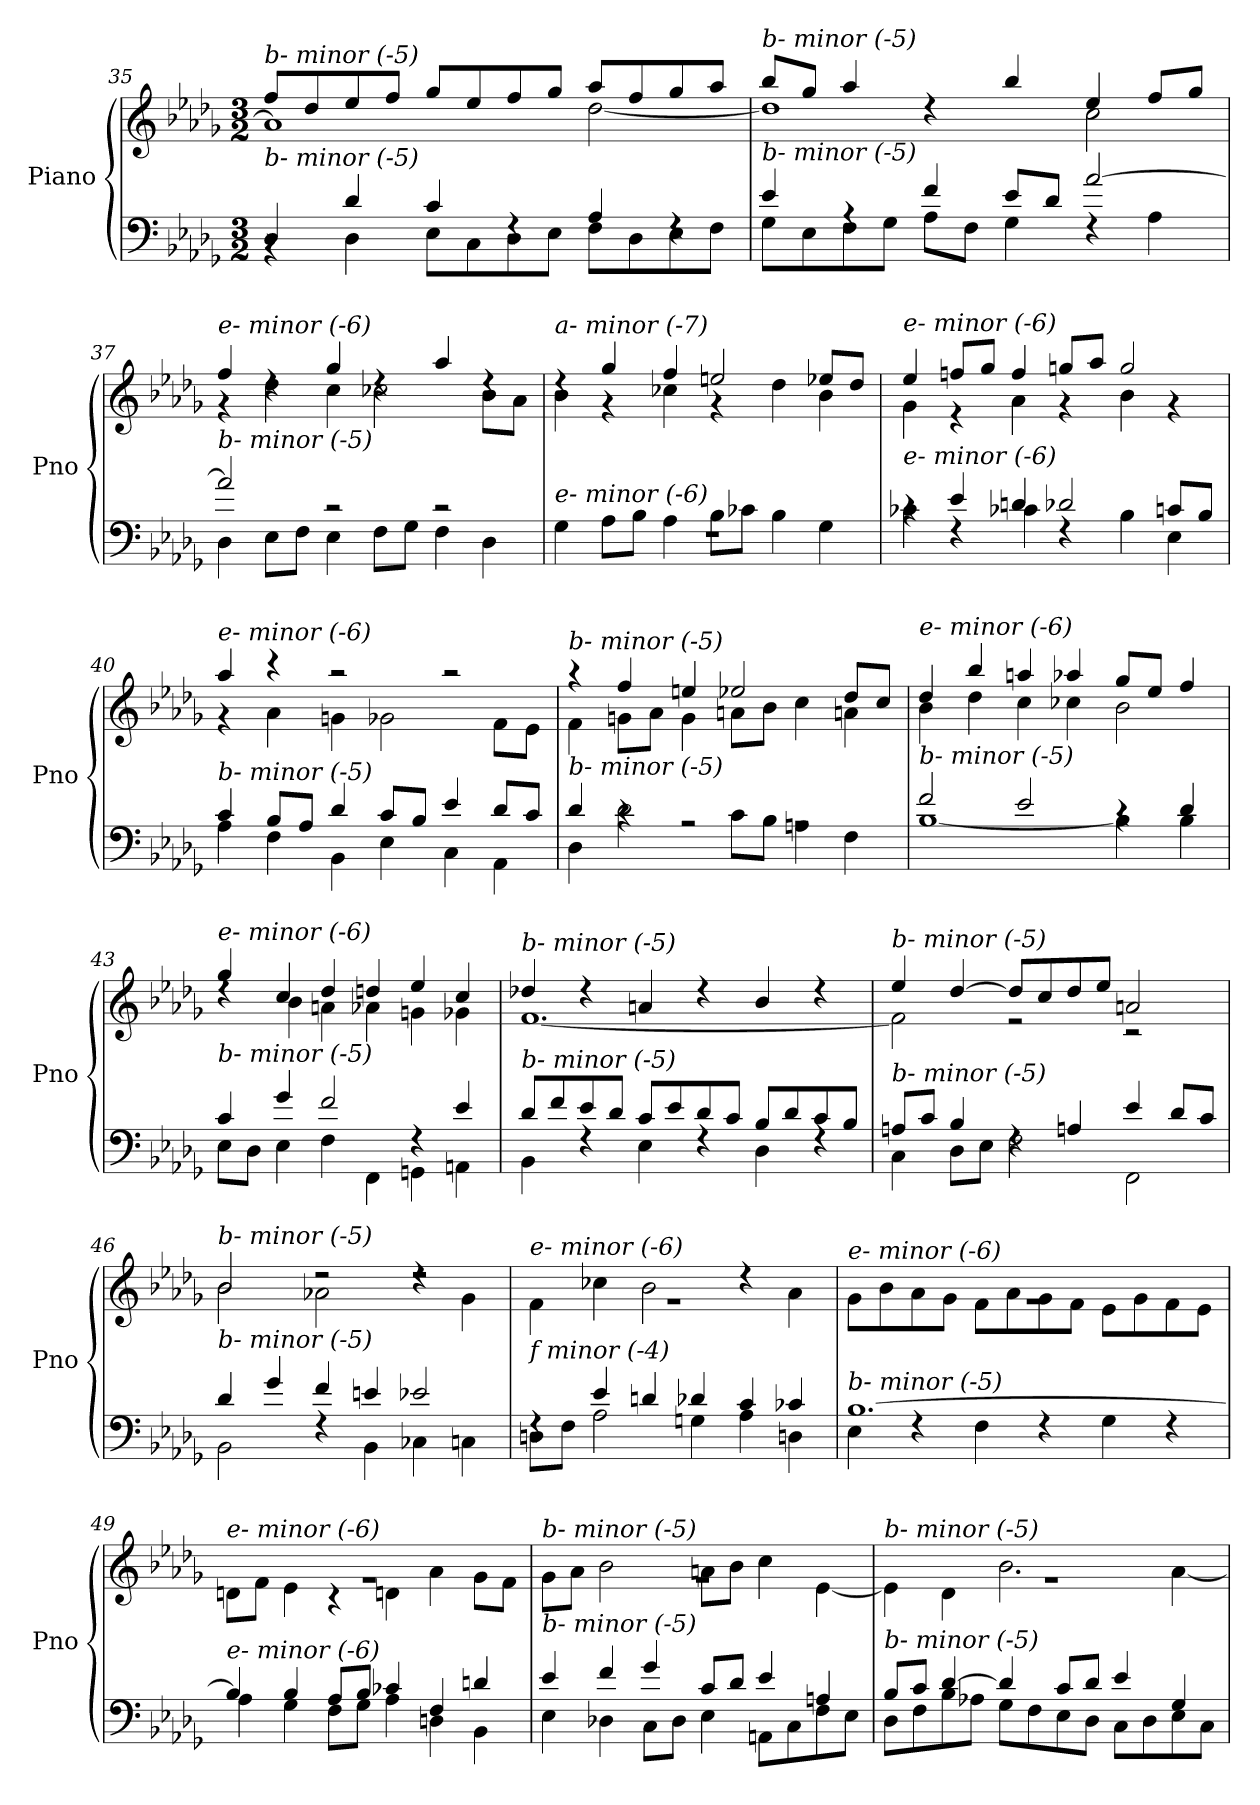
**kern	**kern
*part1	*part1
*staff2	*staff1
*I"Piano	*
*I'Pno	*
*clefF4	*clefG2
*k[b-e-a-d-g-]	*k[b-e-a-d-g-]
*M3/2	*M3/2
=35	=35
*^	*^
!	!	!LO:TX:i:t=b- minor (-5)	!
!LO:TX:i:t=b- minor (-5)	!	!	!
4D-/	4rBB	8ff/L	1a-]
.	.	8dd-/	.
4d-/	4D-\	8ee-/	.
.	.	8ff/J	.
4c/	8E-\L	8gg-/L	.
.	8C\	8ee-/	.
4rF	8D-\	8ff/	.
.	8E-\J	8gg-/J	.
4A-/	8F\L	8aa-/L	[2dd-\
.	8D-\	8ff/	.
4rF	8E-\	8gg-/	.
.	8F\J	8aa-/J	.
!!LO:LB:g=z	!!
=36	=36	=36	=36
!	!	!LO:TX:i:t=b- minor (-5)	!
!LO:TX:i:t=b- minor (-5)	!	!	!
4e-/	8G-\L	8bb-/L	1dd-]
.	8E-\	8gg-/J	.
4rA	8F\	4aa-/	.
.	8G-\J	.	.
4f/	8A-\L	4rdd	.
.	8F\J	.	.
8e-/L	4G-\	4bb-/	.
8d-/J	.	.	.
[2a-/	4rF	4ee-/	2cc\
.	4A-\	8ff/L	.
.	.	8gg-/J	.
=37	=37	=37	=37
!	!	!LO:TX:i:t=e- minor (-6)	!
!LO:TX:i:t=b- minor (-5)	!	!	!
2a-/]	4D-\	4ff/	4r
.	8E-\L	4rdd	4dd-\
.	8F\J	.	.
2r	4E-\	4gg-/	4cc\
.	8F\L	4rdd	2cc-X\
.	8G-\J	.	.
2r	4F\	4aa-/	.
.	4D-\	4rdd	8b-\L
.	.	.	8a-\J
=38	=38	=38	=38
!	!	!LO:TX:i:t=a- minor (-7)	!
!LO:TX:i:t=e- minor (-6)	!	!	!
1.rF	4G-\	4rdd	4b-\
.	8A-\L	4gg-/	4r
.	8B-\J	.	.
.	4A-\	4ff/	4cc-X\
.	8B-\L	2eeni/	4r
.	8c-X\J	.	.
.	4B-\	.	4dd-\
.	4G-\	8ee-/L	4b-\
.	.	8dd-/J	.
=39	=39	=39	=39
!	!	!LO:TX:i:t=e- minor (-6)	!
!LO:TX:i:t=e- minor (-6)	!	!	!
4rc	4c-X\	4ee-/	4g-\
4e-/	4rF	8ffn/L	4r
.	.	8gg-/J	.
4dn/	4c-X\	4ff/	4a-\
2d-X/	4rF	8ggn/L	4r
.	.	8aa-/J	.
.	4B-\	2gg/	4b-\
8cn/L	4E-\	.	4r
8B-/J	.	.	.
!!LO:LB:g=z	!!
=40	=40	=40	=40
!	!	!LO:TX:i:t=e- minor (-6)	!
!LO:TX:i:t=b- minor (-5)	!	!	!
4c/	4A-\	4aa-/	4r
8B-/L	4F\	4r	4a-\
8A-/J	.	.	.
4d-/	4BB-\	2r	4gn\
8c/L	4E-\	.	2g-X\
8B-/J	.	.	.
4e-/	4C\	2r	.
8d-/L	4AA-\	.	8f\L
8c/J	.	.	8e-\J
=41	=41	=41	=41
!	!	!LO:TX:i:t=b- minor (-5)	!
!LO:TX:i:t=b- minor (-5)	!	!	!
4d-/	4D-\	4r	4f\
4rc	2d-\	4ff/	8gn\L
.	.	.	8a-\J
2rA	.	4een/	4g\
.	8c\L	2ee-X/	8an\L
.	8B-\J	.	8b-\J
2rA	4An\	.	4cc\
.	4F\	8dd-/L	4an\
.	.	8cc/J	.
=42	=42	=42	=42
!	!	!LO:TX:i:t=e- minor (-6)	!
!LO:TX:i:t=b- minor (-5)	!	!	!
2f/	[1B-	4dd-/	4b-\
.	.	4bb-/	4dd-\
2e-/	.	4aan/	4cc\
.	.	4aa-X/	4cc-X\
4rc	4B-\]	8gg-/L	2b-\
.	.	8ee-/J	.
4d-/	4B-\	4ff/	.
=43	=43	=43	=43
!	!	!LO:TX:i:t=e- minor (-6)	!
!LO:TX:i:t=b- minor (-5)	!	!	!
4c/	8E-\L	4gg-/	4rdd
.	8D-\J	.	.
4g-/	4E-\	4cc/	4b-\
2f/	4F\	4dd-/	4an\
.	4FF\	4ddn/	4a-X\
4rF	4GGn\	4ee-/	4gn\
4e-/	4AAn\	4cc/	4g-X\
!!LO:PB:g=z	!!
=44	=44	=44	=44
!	!	!LO:TX:i:t=b- minor (-5)	!
!LO:TX:i:t=b- minor (-5)	!	!	!
8d-/L	4BB-\	4dd-X/	[1.f
8f/	.	.	.
8e-/	4rF	4r	.
8d-/J	.	.	.
8c/L	4E-\	4an/	.
8e-/	.	.	.
8d-/	4rF	4r	.
8c/J	.	.	.
8B-/L	4D-\	4b-/	.
8d-/	.	.	.
8c/	4rF	4r	.
8B-/J	.	.	.
=45	=45	=45	=45
!	!	!LO:TX:i:t=b- minor (-5)	!
!LO:TX:i:t=b- minor (-5)	!	!	!
8An/L	4C\	4ee-/	2f\]
8c/J	.	.	.
4B-/	8D-\L	[4dd-/	.
.	8E-\J	.	.
4rF	2F\	8dd-/L]	2r
.	.	8cc/	.
4An/	.	8dd-/	.
.	.	8ee-/J	.
4e-/	2FF\	2an/	2r
8d-/L	.	.	.
8c/J	.	.	.
=46	=46	=46	=46
!	!	!LO:TX:i:t=b- minor (-5)	!
!LO:TX:i:t=b- minor (-5)	!	!	!
4d-/	2BB-\	2b-/	2b-\
4g-/	.	.	.
4f/	4rF	2r	2a-X\
4eni/	4BB-\	.	.
2e-/	4C-X\	2r	4rdd
.	4Cn\	.	4g-\
=47	=47	=47	=47
!	!	!LO:TX:i:t=e- minor (-6)	!
!LO:TX:i:t=f minor (-4)	!	!	!
4rF	8Dn\L	1.rg	4f\
.	8F\J	.	.
4e-/	2A-\	.	4cc-X\
4dn/	.	.	2b-\
4d-X/	4Gn\	.	.
4c/	4A-\	.	4rdd
4c-X/	4Dn\	.	4a-\
!!LO:LB:g=z	!!
=48	=48	=48	=48
!	!	!LO:TX:i:t=e- minor (-6)	!
!LO:TX:i:t=b- minor (-5)	!	!	!
[1.B-	4E-\	1.rg	8g-\L
.	.	.	8b-\
.	4rF	.	8a-\
.	.	.	8g-\J
.	4F\	.	8f\L
.	.	.	8a-\
.	4rF	.	8g-\
.	.	.	8f\J
.	4G-\	.	8e-\L
.	.	.	8g-\
.	4rF	.	8f\
.	.	.	8e-\J
=49	=49	=49	=49
!	!	!LO:TX:i:t=e- minor (-6)	!
!LO:TX:i:t=e- minor (-6)	!	!	!
4B-/]	4A-\	1.rg	8dn\L
.	.	.	8f\J
4B-/	4G-\	.	4e-\
8A-/L	8F\L	.	4r
8B-/J	8G-\J	.	.
4c-X/	4A-\	.	4dn\
4F/	4Dn\	.	4a-\
4dn/	4BB-\	.	8g-\L
.	.	.	8f\J
=50	=50	=50	=50
!	!	!LO:TX:i:t=b- minor (-5)	!
!LO:TX:i:t=b- minor (-5)	!	!	!
4e-/	4E-\	1.rg	8g-\L
.	.	.	8a-\J
4f/	4D-X\	.	2b-\
4g-/	8C\L	.	.
.	8D-\J	.	.
8c/L	4E-\	.	8an\L
8d-/J	.	.	8b-\J
4e-/	8AAn\L	.	4cc\
.	8C\	.	.
4An/	8F\	.	[4e-\
.	8E-\J	.	.
=51	=51	=51	=51
!	!	!LO:TX:i:t=b- minor (-5)	!
!LO:TX:i:t=b- minor (-5)	!	!	!
8B-/L	8D-\L	1.rg	4e-\]
8c/J	8F\	.	.
[4d-/	8B-\	.	4d-\
.	8A-X\J	.	.
4d-/]	8G-\L	.	2.b-\
.	8F\	.	.
8c/L	8E-\	.	.
8d-/J	8D-\J	.	.
4e-/	8C\L	.	.
.	8D-\	.	.
4G-/	8E-\	.	[4a-\
.	8C\J	.	.
*v	*v	*	*
*	*v	*v
=	=
*-	*-
